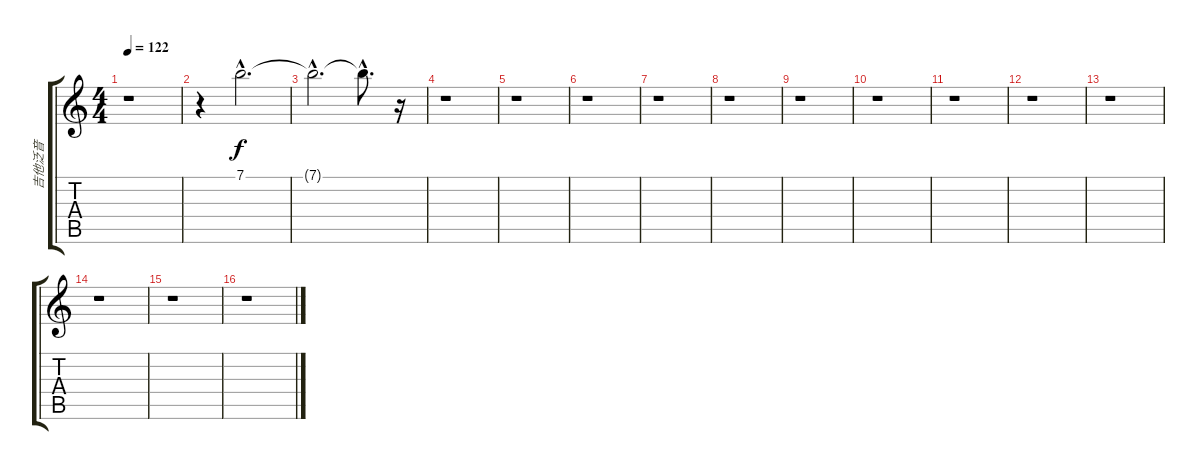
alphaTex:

\track ("吉他泛音" "吉他泛音") {instrument guitarharmonics}
\staff {score tabs}
\tuning (E4 B3 G3 D3 A2 E2) {hide}
\ts (4 4)
\tempo 122
\clef g2
\ks c
r.1{dy f} |
r.4 7.1{hac}.2{d} |
7.1{hac t}.2{d} 7.1{hac t}.8{d} r.16 |
r.1 |
r.1 |
r.1 |
r.1 |
r.1 |
r.1 |
r.1 |
r.1 |
r.1 |
r.1 |
r.1 |
r.1 |
r.1
